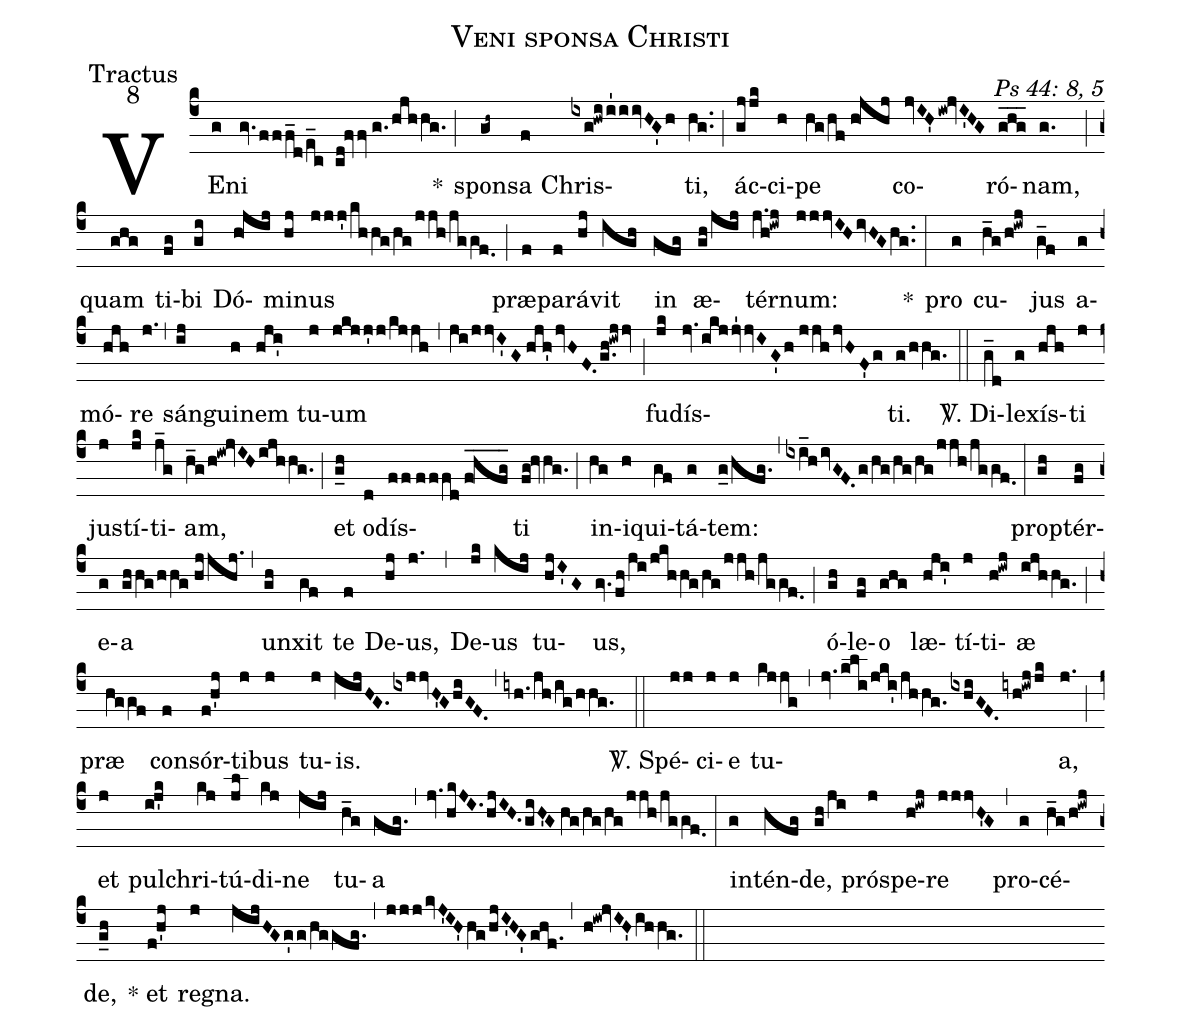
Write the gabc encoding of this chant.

name: Veni sponsa Christi;
office-part: Tractus;
mode: 8;
commentary: Ps 44: 8, 5;
%%
(c4) VE(g)ni(gv.fff_d/e_c cd!fvv//g./hjhhg.) *(;)
spon(gh~)sa(f) Chris(ixg!hwii'1iivHG'h)ti,(hg..) (;) ác(gjjk)ci(h)pe(hg/hf//h!jhj) co(jvIH'iw!jvI'HG)ró(ghg___)nam,(g.) (;) quam(ghg) ti(fg)bi(gi) Dó(h!jij)mi(hj)nus(jjj'/kh/!hg/hg/jjh/jggf.0) (;) præ(f)pa(f)rá(hj)vit(igh) in(gfg) æ(gh/jij)tér(j.h!iwj)num:(jjjvIHivHGhg..) *(:)
pro(g) cu(h_g/h!iwj)jus(g_f) a(g)mó(hjh)re(j.) (,) sán(ij)gui(h)nem(hji') tu(j)um(jkjj'j/kjjh) (,) (ji/jjvI'G//hjh'jvHF.g.h!iwjjv) (;) fu(jk)dís(jv.ikjjv'1jvIG'h//jjhjvHF'g)ti.(g/hhg.) (::)
<sp>V/</sp>. Di(g_d)le(g)xís(hjh)ti(j) jus(j)tí(jk)ti(j_g)am,(h_g/h!iw!jvIHijhhg.) (;) et(g_h) o(d)dís(ff//fffd//f_!h_f_g_)ti(fg!hvhg.) (;) in(hg)i(h)qui(gf)tá(g)tem:(g_0/hfg.) (,) (ixi_hivGF.g/hg/hg/hg/jjh/jggf.0) (:)
prop(gh)tér(fg)e(g)a(ghhg/hhg//hjjhj.) (,) un(gh)xit(gf) te(f) De(hj)us,(j.) (,) De(jk)us(kij) tu(hjI'G)us,(gv.fh/ji/jkhhg/hg/jjh/jggf.0) (;) ó(gh)le(fg)o(ghg) læ(hji')tí(j)ti(h!iwj)æ(ijhhg.) (;) præ(hggf) con(f)sór(f!h'j)ti(j)bus(j) tu(j)is.(jijHG.ixjjvH'GhiGF.) (,) (iyh./jh/ig/hhg.) (::)
<sp>V/</sp>. Spé(jj)ci(j)e(j) tu(kjjg)(,)(jv.kli/jki'/jhhg.ixhiGF.iyh!iwjjk)a,(j.) (;) et(j) pul(ij'k)chri(kj)tú(jl)di(kj)ne(jij) tu(h_g)a(gfg.) (,) (jv.hkJI.hjIH.giH'G//hg/hg/hg/jjh/jggf.0) (:)
in(g)tén(hfg)de,(gh/ji) pró(j)spe(h!iwj)re(jjjvH'G) (,) pro(g)cé(h_g/h!iwj)de,(g_h) * et(f!h'j) re(j)gna.(jijHGg'g/hggfg.) (,) (jjjkvJ'IH'/!hg/hjI'HG'ghf.1) (,) (h!iw!jvIH'ihhg.) (::)
